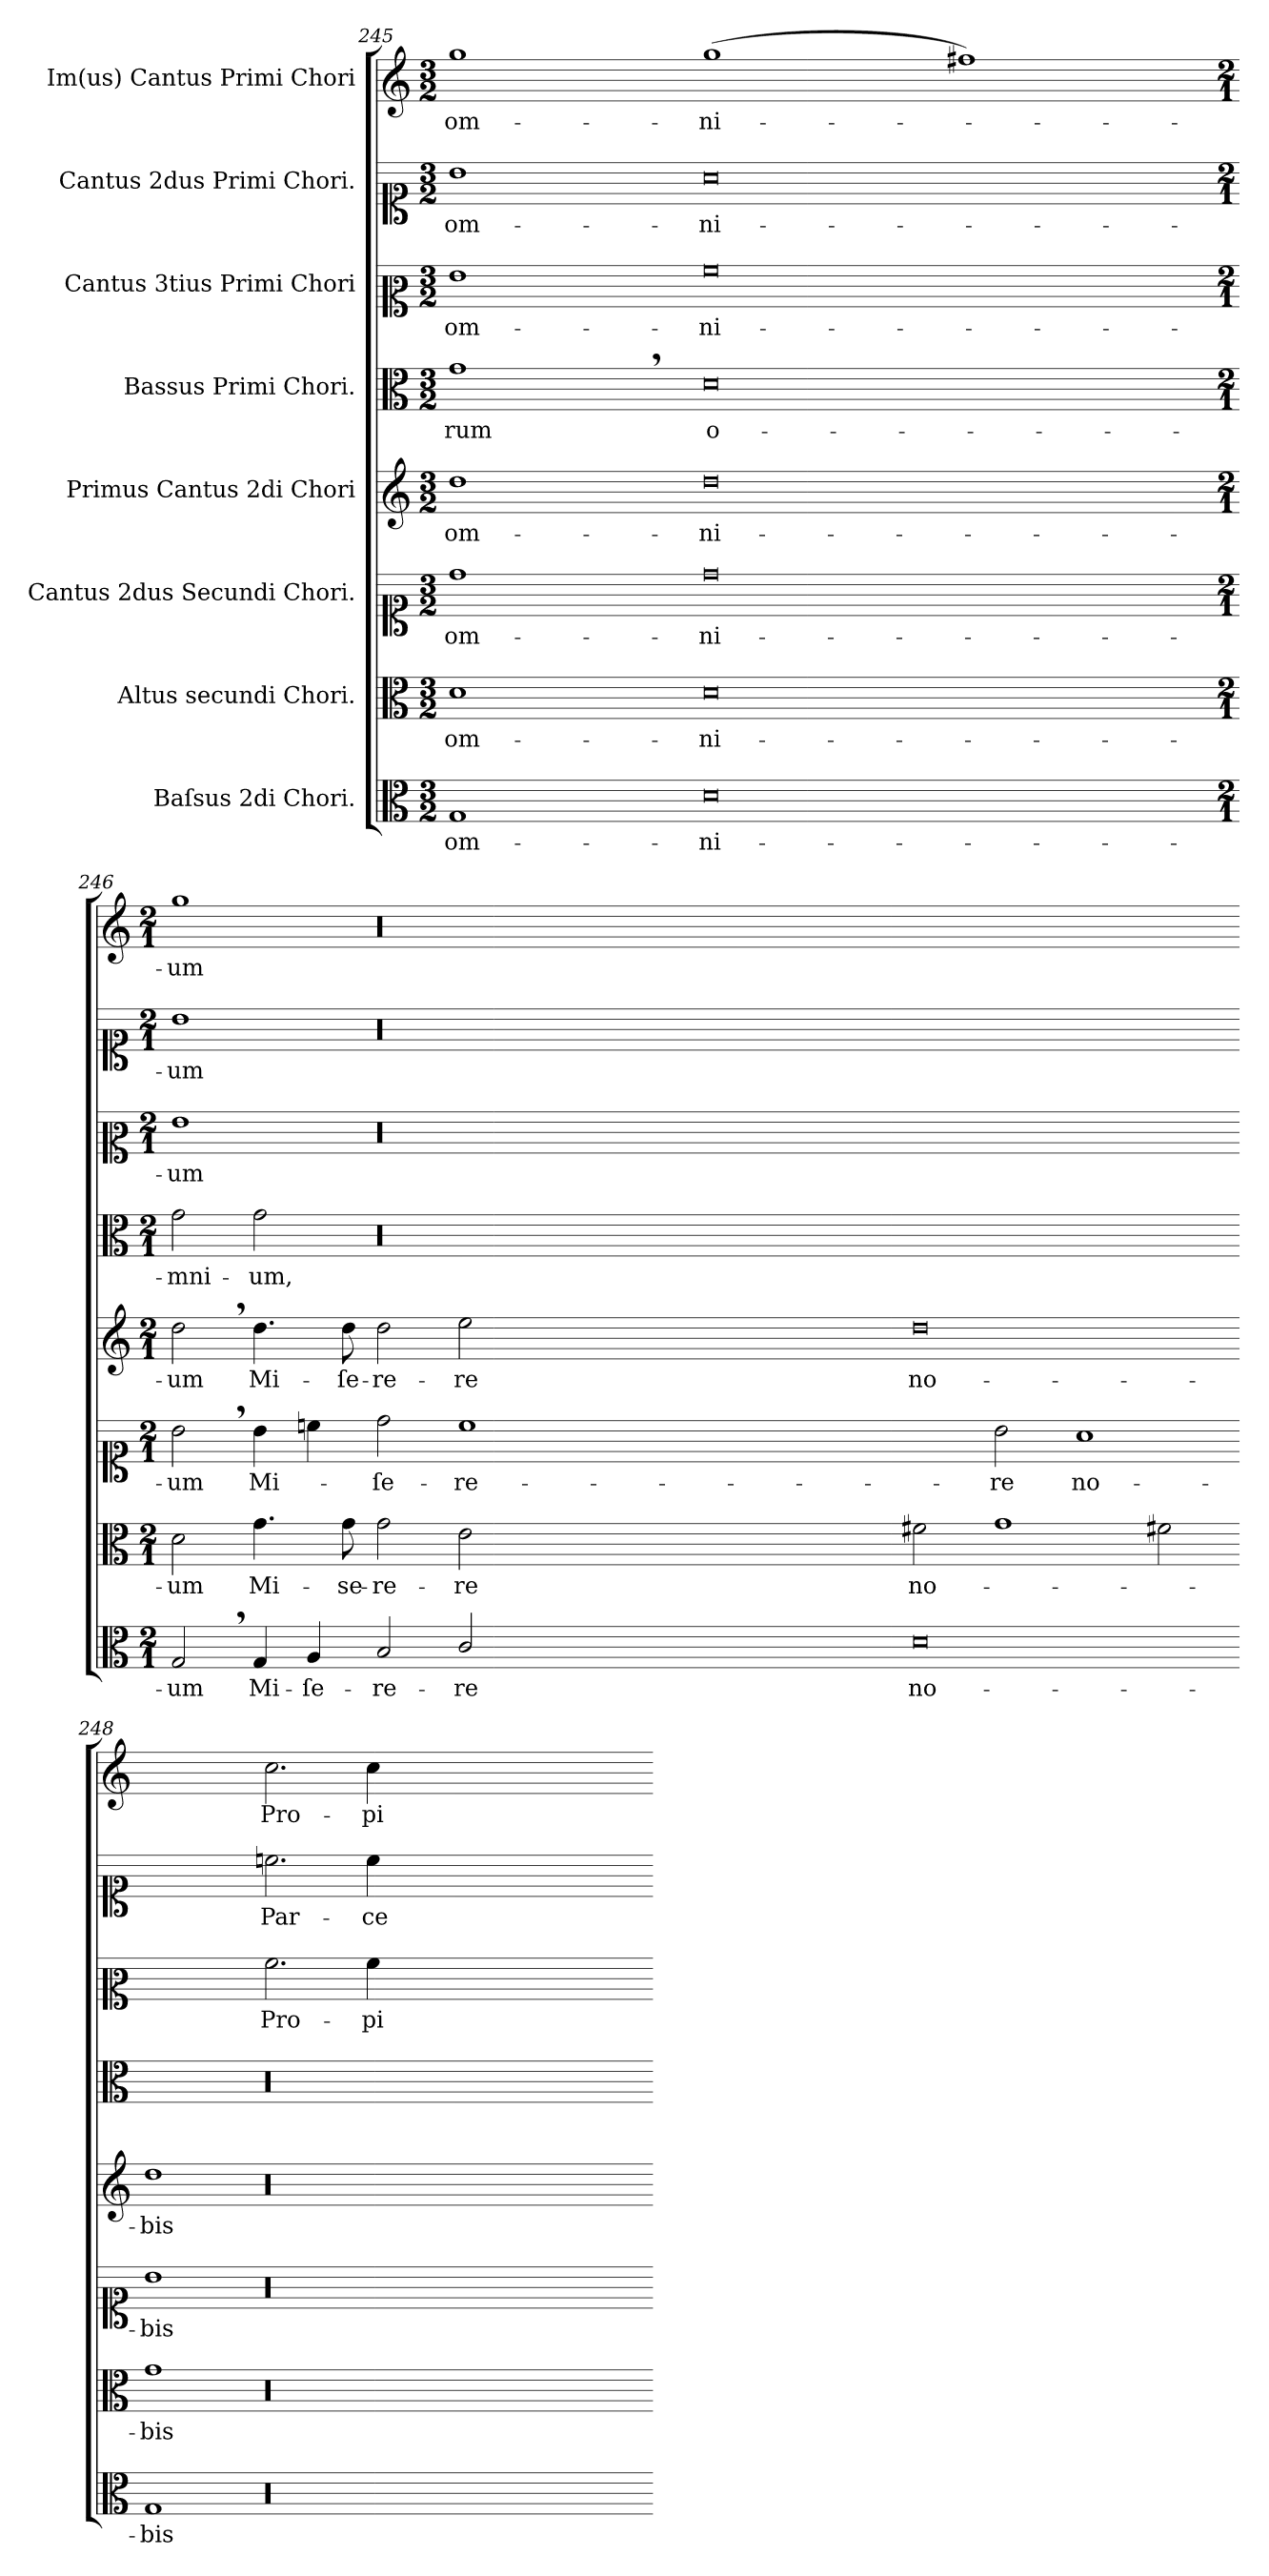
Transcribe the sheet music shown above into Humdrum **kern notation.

**kern	**text	**kern	**text	**kern	**text	**kern	**text	**kern	**text	**kern	**text	**kern	**text	**kern	**text
*part8	*part8	*part7	*part7	*part6	*part6	*part5	*part5	*part4	*part4	*part3	*part3	*part2	*part2	*part1	*part1
*staff8	*staff8	*staff7	*staff7	*staff6	*staff6	*staff5	*staff5	*staff4	*staff4	*staff3	*staff3	*staff2	*staff2	*staff1	*staff1
*I"Baſsus 2di Chori.	*	*I"Altus secundi Chori.	*	*I"Cantus 2dus Secundi Chori.	*	*I"Primus Cantus 2di Chori	*	*I"Bassus Primi Chori.	*	*I"Cantus 3tius Primi Chori	*	*I"Cantus 2dus Primi Chori.	*	*I"Im(us) Cantus Primi Chori	*
*clefC3	*	*clefC3	*	*clefC1	*	*clefG2	*	*clefC3	*	*clefC2	*	*clefC1	*	*clefG2	*
*k[]	*	*k[]	*	*k[]	*	*k[]	*	*k[]	*	*k[]	*	*k[]	*	*k[]	*
*M3/2	*	*M3/2	*	*M3/2	*	*M3/2	*	*M3/2	*	*M3/2	*	*M3/2	*	*M3/2	*
=245	=245	=245	=245	=245	=245	=245	=245	=245	=245	=245	=245	=245	=245	=245	=245
1G	om-	1d	om-	1dd	om-	1dd	om-	1g,<	-rum	1g	om-	1b	om-	1gg	om-
0d	-ni-	0d	-ni-	0dd	-ni-	0dd	-ni-	0d	o-	0a	-ni-	0a	-ni-	(1gg	-ni-
.	.	.	.	.	.	.	.	.	.	.	.	.	.	1ff#X)	.
=246-	=246-	=246-	=246-	=246-	=246-	=246-	=246-	=246-	=246-	=246-	=246-	=246-	=246-	=246-	=246-
*M2/1	*	*M2/1	*	*M2/1	*	*M2/1	*	*M2/1	*	*M2/1	*	*M2/1	*	*M2/1	*
2G,</	-um	2d\	-um	2b,<\	-um	2dd,<\	-um	2g\	-mni-	1g	-um	1b	-um	1gg	-um
4G/	Mi-	4.g\	Mi-	4b\	Mi-	4.dd\	Mi-	2g\	-um,	.	.	.	.	.	.
4A/	-ſe-	.	.	4ccn\	.	.	.	.	.	.	.	.	.	.	.
.	.	8g\	-se-	.	.	8dd\	-ſe-	.	.	.	.	.	.	.	.
2B/	-re-	2g\	-re-	2dd\	-ſe-	2dd\	-re-	00r	.	00r	.	00r	.	00r	.
2c/	-re	2e\	-re	1cc\	-re-	2ee\	-re	.	.	.	.	.	.	.	.
0.ryy	.	0.ryy	.	.	.	0.ryy	.	.	.	.	.	.	.	.	.
.	.	.	.	0ryy	.	.	.	.	.	.	.	.	.	.	.
.	.	.	.	2ryy	.	.	.	.	.	.	.	.	.	.	.
=247-	=247-	=247-	=247-	=247-	=247-	=247-	=247-	=247-	=247-	=247-	=247-	=247-	=247-	=247-	=247-
0d	no-	2f#X\	no-	2ryy	.	0dd	no-	0ryy	.	0ryy	.	0ryy	.	0ryy	.
.	.	1g	.	2b\	-re	.	.	.	.	.	.	.	.	.	.
.	.	.	.	1a	no-	.	.	.	.	.	.	.	.	.	.
.	.	2f#X\	.	.	.	.	.	.	.	.	.	.	.	.	.
=248-	=248-	=248-	=248-	=248-	=248-	=248-	=248-	=248-	=248-	=248-	=248-	=248-	=248-	=248-	=248-
1G	-bis	1g	-bis	1b	-bis	1dd	-bis	1ryy	.	1ryy	.	1ryy	.	1ryy	.
00r	.	00r	.	00r	.	00r	.	00r	.	2.a\	Pro-	2.ccn\	Par-	2.cc\	Pro-
.	.	.	.	.	.	.	.	.	.	4a\	-pi-	4cc\	-ce	4cc\	-pi-
.	.	.	.	.	.	.	.	.	.	0.ryy	.	0.ryy	.	0.ryy	.
=-	=-	=-	=-	=-	=-	=-	=-	=-	=-	=-	=-	=-	=-	=-	=-
*-	*-	*-	*-	*-	*-	*-	*-	*-	*-	*-	*-	*-	*-	*-	*-
